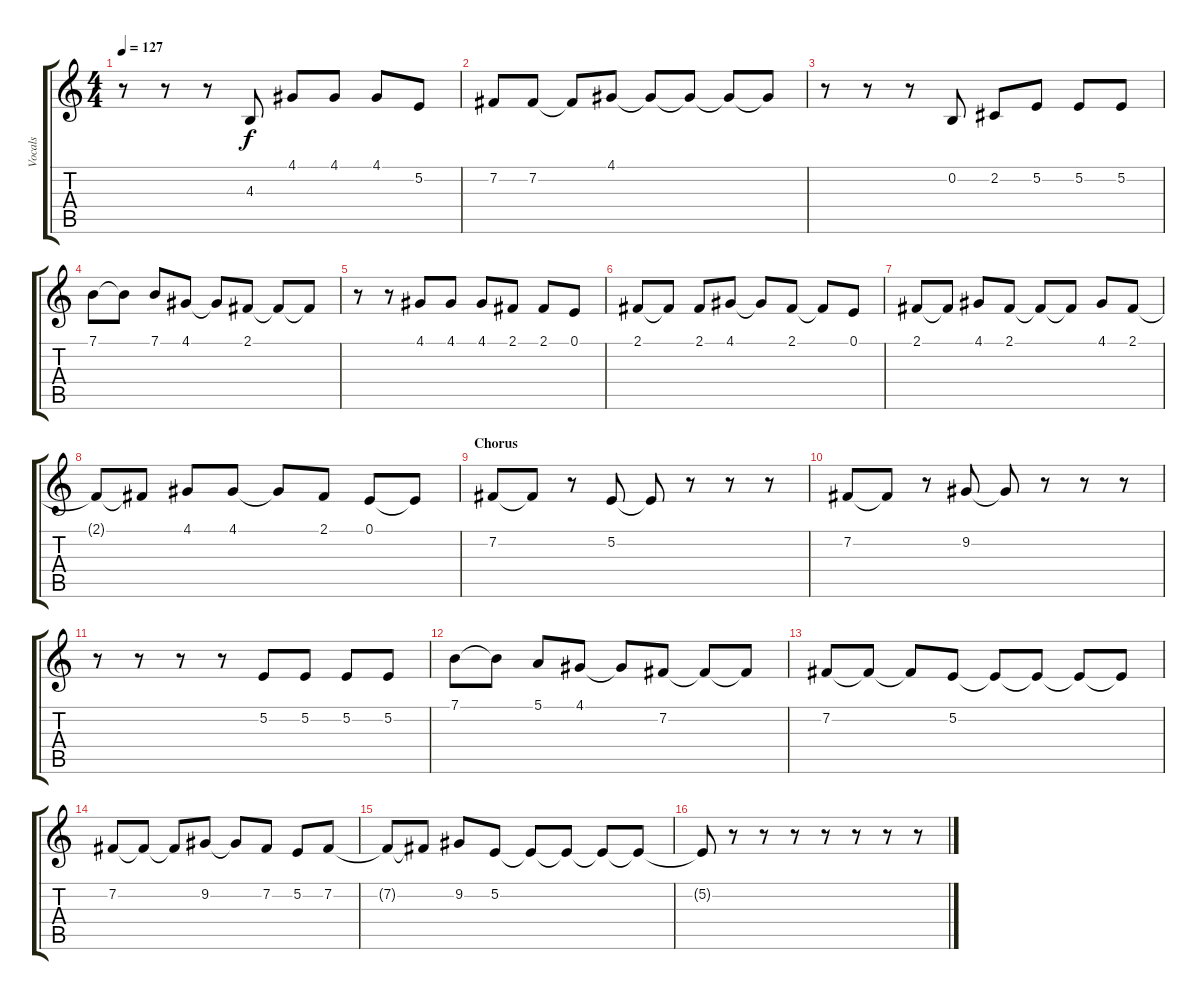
\track ("Vocals" "Vocals") {instrument lead2sawtooth}
\staff {score tabs}
\tuning (E4 B3 G3 D3 A2 E2) {hide}
\ts (4 4)
\tempo 127
\clef g2
\ks c
r.8{dy f} r.8 r.8 4.3.8 4.1.8 4.1.8 4.1.8 5.2.8 |
7.2.8 7.2.8 7.2{t}.8 4.1.8 4.1{t}.8 4.1{t}.8 4.1{t}.8 4.1{t}.8 |
r.8 r.8 r.8 0.2.8 2.2.8 5.2.8 5.2.8 5.2.8 |
7.1.8 7.1{t}.8 7.1.8 4.1.8 4.1{t}.8 2.1.8 2.1{t}.8 2.1{t}.8 |
r.8 r.8 4.1.8 4.1.8 4.1.8 2.1.8 2.1.8 0.1.8 |
2.1.8 2.1{t}.8 2.1.8 4.1.8 4.1{t}.8 2.1.8 2.1{t}.8 0.1.8 |
2.1.8 2.1{t}.8 4.1.8 2.1.8 2.1{t}.8 2.1{t}.8 4.1.8 2.1.8 |
2.1{t}.8 2.1{t}.8 4.1.8 4.1.8 4.1{t}.8 2.1.8 0.1.8 0.1{t}.8 |
\section ("" "Chorus")
7.2.8 7.2{t}.8 r.8 5.2.8 5.2{t}.8 r.8 r.8 r.8 |
7.2.8 7.2{t}.8 r.8 9.2.8 9.2{t}.8 r.8 r.8 r.8 |
r.8 r.8 r.8 r.8 5.2.8 5.2.8 5.2.8 5.2.8 |
7.1.8 7.1{t}.8 5.1.8 4.1.8 4.1{t}.8 7.2.8 7.2{t}.8 7.2{t}.8 |
7.2.8 7.2{t}.8 7.2{t}.8 5.2.8 5.2{t}.8 5.2{t}.8 5.2{t}.8 5.2{t}.8 |
7.2.8 7.2{t}.8 7.2{t}.8 9.2.8 9.2{t}.8 7.2.8 5.2.8 7.2.8 |
7.2{t}.8 7.2{t}.8 9.2.8 5.2.8 5.2{t}.8 5.2{t}.8 5.2{t}.8 5.2{t}.8 |
5.2{t}.8 r.8 r.8 r.8 r.8 r.8 r.8 r.8
